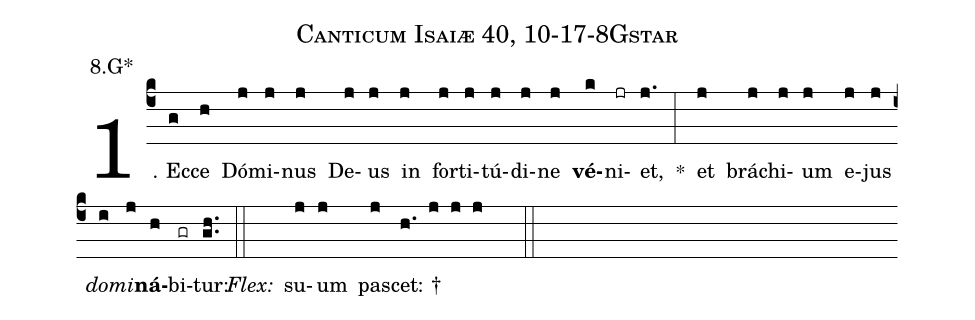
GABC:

name: Canticum Isaiæ 40, 10-17-8Gstar;
annotation: 8.G*;
%%
(c4)1. Ec(g)ce(h) Dó(j)mi(j)nus(j) De(j)us(j) in(j) for(j)ti(j)tú(j)di(j)ne(j) <b>vé</b>(k)ni(jr)et,(j.) *(:) et(j) brá(j)chi(j)um(j) e(j)jus(j) <i>do</i>(i)<i>mi</i>(j)<b>ná</b>(h)bi(gr)tur:(gh..) (::)
<i>Flex:</i>()  su(j)um(j) pa(j)scet: †(h. j j j  ::)
